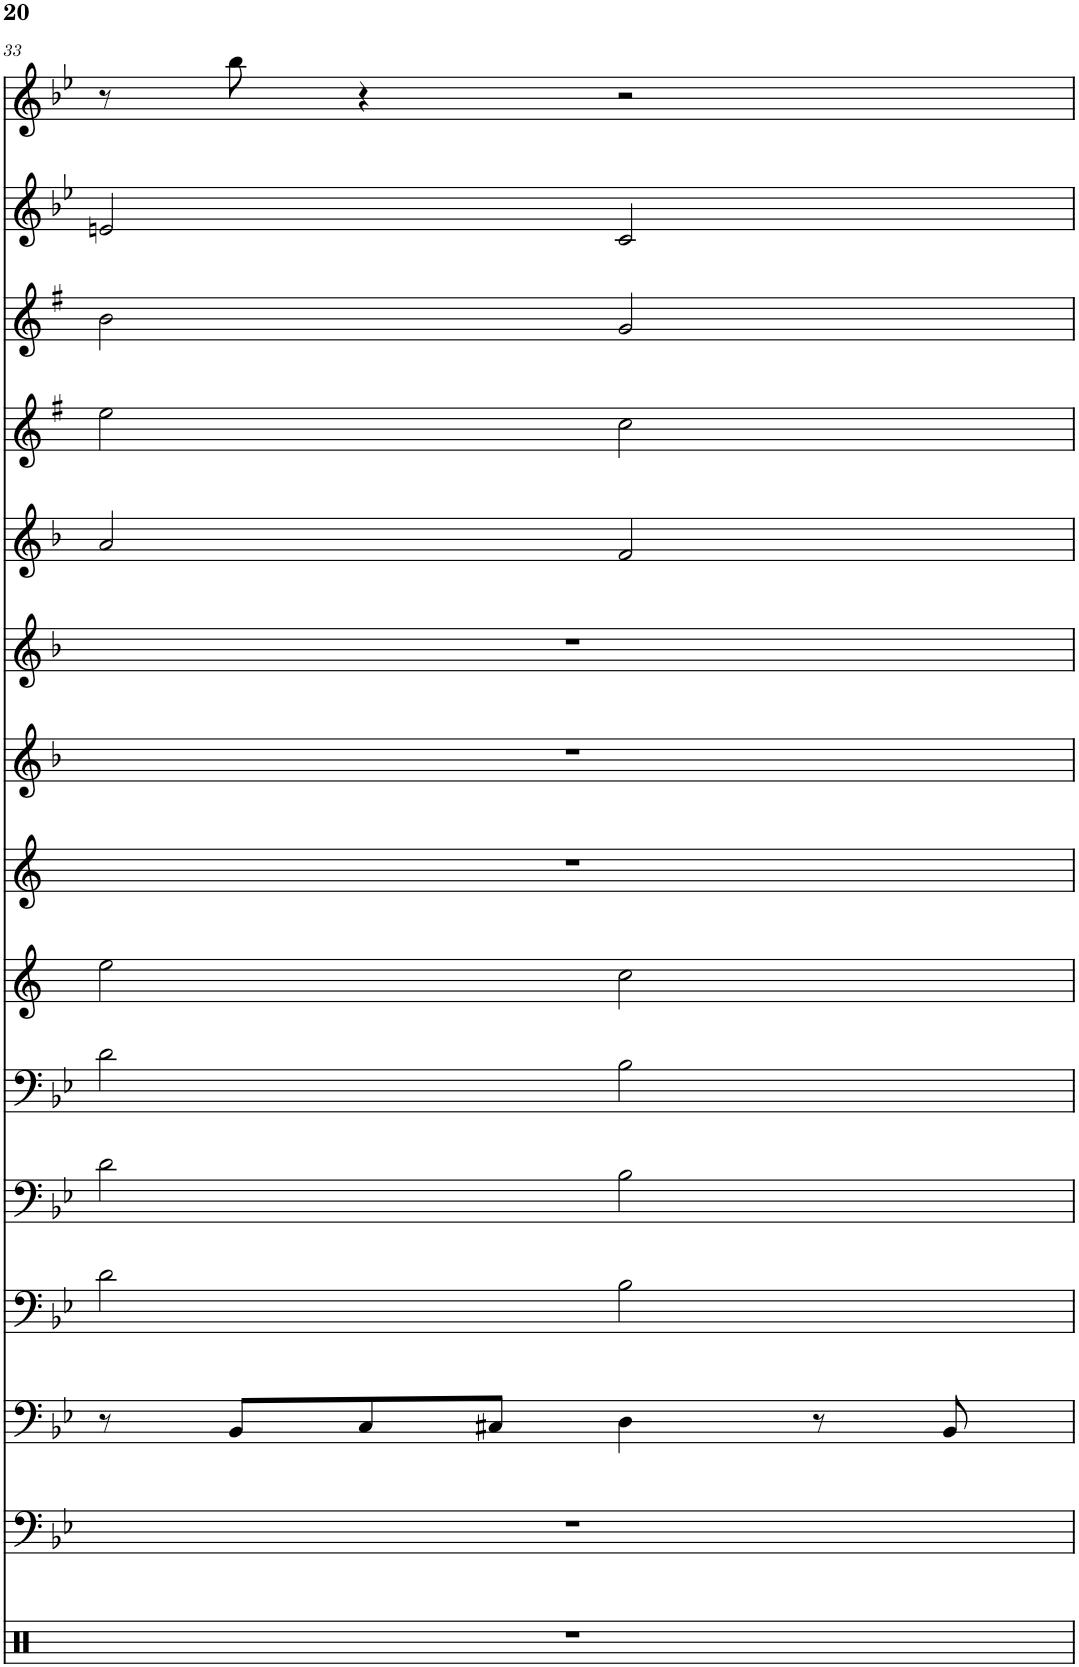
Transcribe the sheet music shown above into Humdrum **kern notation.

**kern	**kern	**kern	**kern	**kern	**kern	**kern	**kern	**kern	**kern	**kern	**kern	**kern	**kern	**kern
*part15	*part14	*part13	*part12	*part11	*part10	*part9	*part8	*part7	*part6	*part5	*part4	*part3	*part2	*part1
*staff15	*staff14	*staff13	*staff12	*staff11	*staff10	*staff9	*staff8	*staff7	*staff6	*staff5	*staff4	*staff3	*staff2	*staff1
*I"Voice	*I"Voice	*I"Voice	*I"Voice	*I"Voice	*I"Voice	*I"Voice	*I"Voice	*I"Voice	*I"Voice	*I"Voice	*I"Voice	*I"Voice	*I"Voice	*I"Voice
*I'V	*I'V	*I'V	*I'V	*I'V	*I'V	*I'V	*I'V	*I'V	*I'V	*I'V	*I'V	*I'V	*I'V	*I'V
!!LO:PB:g=z
*clefX	*clefX	*clefF4	*clefF4	*clefF4	*clefF4	*clefG2	*clefG2	*clefG2	*clefG2	*clefG2	*clefG2	*clefG2	*clefG2	*clefG2
*k[]	*k[b-e-]	*k[b-e-]	*k[b-e-]	*k[b-e-]	*k[b-e-]	*k[]	*k[]	*k[b-]	*k[b-]	*k[b-]	*k[f#]	*k[f#]	*k[b-e-]	*k[b-e-]
*M4/4	*M4/4	*M4/4	*M4/4	*M4/4	*M4/4	*M4/4	*M4/4	*M4/4	*M4/4	*M4/4	*M4/4	*M4/4	*M4/4	*
*met(c)	*met(c)	*met(c)	*met(c)	*met(c)	*met(c)	*met(c)	*met(c)	*met(c)	*met(c)	*met(c)	*met(c)	*met(c)	*met(c)	*
=33	=33	=33	=33	=33	=33	=33	=33	=33	=33	=33	=33	=33	=33	=33
1r	1r	8r	2d\	2d\	2d\	2ee\	1r	1r	1r	2a/	2ee\	2b\	2en/	8r
.	.	8BB-/L	.	.	.	.	.	.	.	.	.	.	.	8bb-\
.	.	8C/	.	.	.	.	.	.	.	.	.	.	.	4r
.	.	8C#X/J	.	.	.	.	.	.	.	.	.	.	.	.
.	.	4D\	2B-\	2B-\	2B-\	2cc\	.	.	.	2f/	2cc\	2g/	2c/	2r
.	.	8r	.	.	.	.	.	.	.	.	.	.	.	.
.	.	8BB-/	.	.	.	.	.	.	.	.	.	.	.	.
=	=	=	=	=	=	=	=	=	=	=	=	=	=	=
*-	*-	*-	*-	*-	*-	*-	*-	*-	*-	*-	*-	*-	*-	*-
